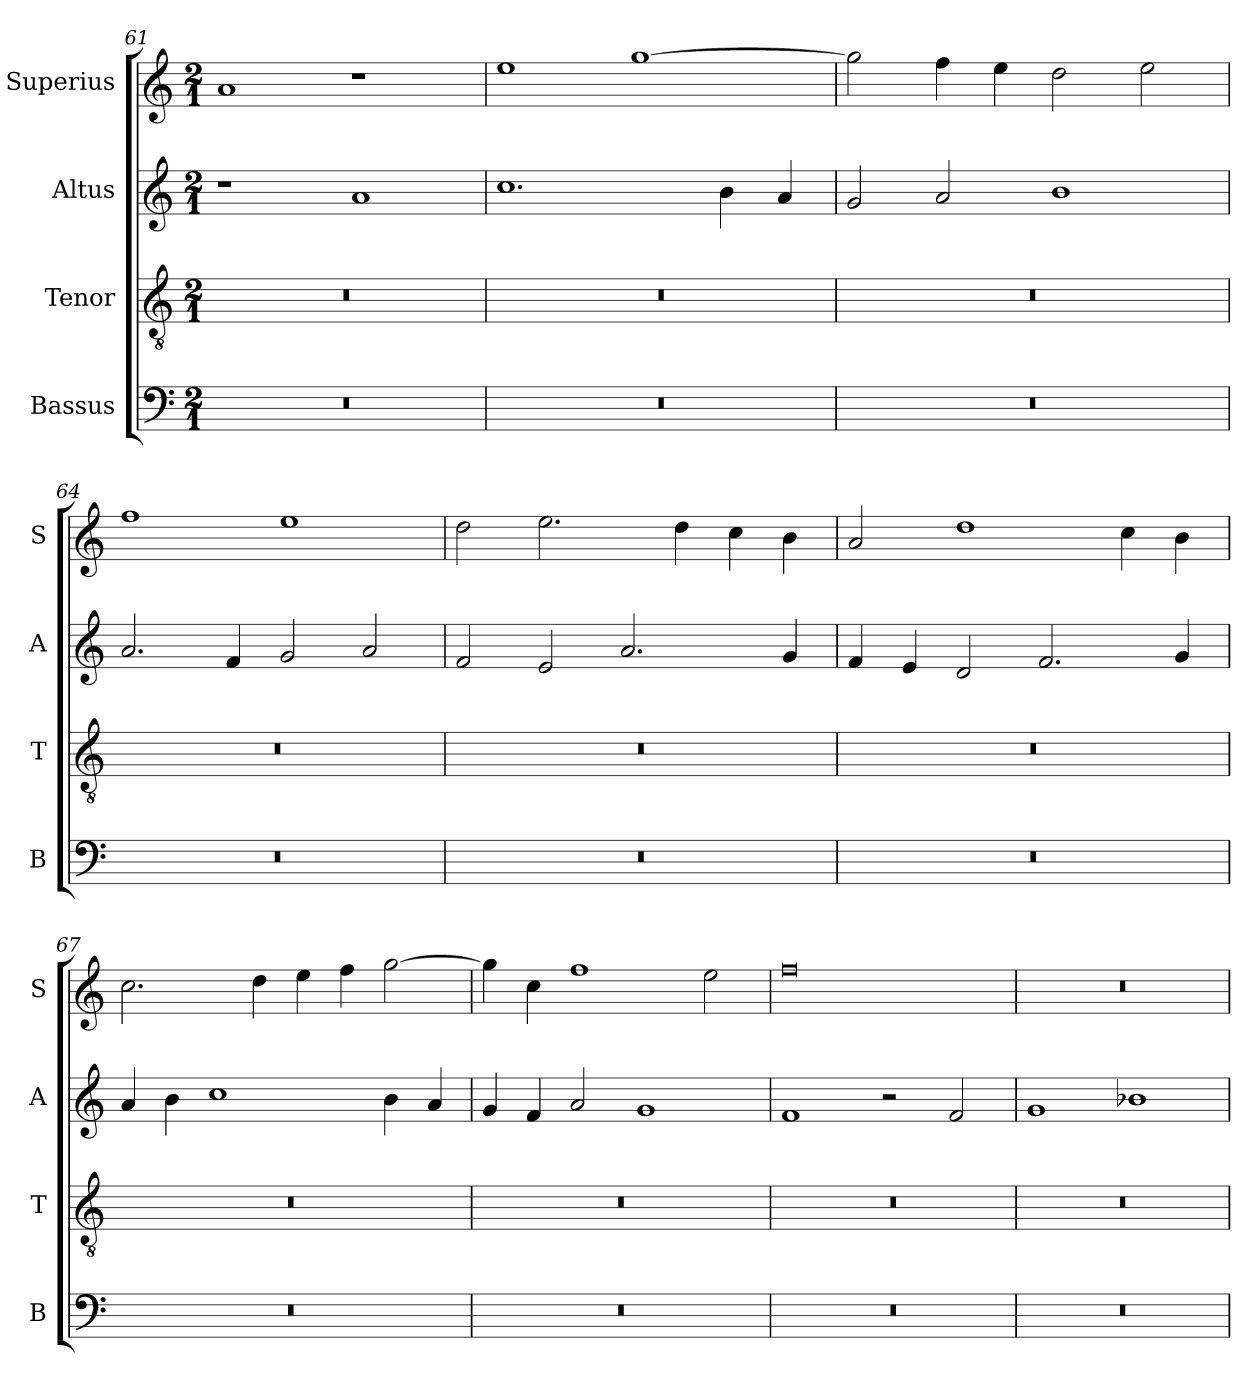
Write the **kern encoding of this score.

**kern	**kern	**kern	**kern
*part4	*part3	*part2	*part1
*staff4	*staff3	*staff2	*staff1
*I"Bassus	*I"Tenor	*I"Altus	*I"Superius
*I'B	*I'T	*I'A	*I'S
*clefF4	*clefGv2	*clefG2	*clefG2
*k[]	*k[]	*k[]	*k[]
*C:	*C:	*C:	*C:
*M2/1	*M2/1	*M2/1	*M2/1
=61	=61	=61	=61
0r	0r	1r	1a
.	.	1a	1r
=62	=62	=62	=62
0r	0r	1.cc	1ee
.	.	.	[1gg
.	.	4b	.
.	.	4a	.
=63	=63	=63	=63
0r	0r	2g	2gg]
.	.	2a	4ff
.	.	.	4ee
.	.	1b	2dd
.	.	.	2ee
=64	=64	=64	=64
0r	0r	2.a	1ff
.	.	4f	.
.	.	2g	1ee
.	.	2a	.
=65	=65	=65	=65
0r	0r	2f	2dd
.	.	2e	2.ee
.	.	2.a	.
.	.	.	4dd
.	.	.	4cc
.	.	4g	4b
=66	=66	=66	=66
0r	0r	4f	2a
.	.	4e	.
.	.	2d	1dd
.	.	2.f	.
.	.	.	4cc
.	.	4g	4b
=67	=67	=67	=67
0r	0r	4a	2.cc
.	.	4b	.
.	.	1cc	.
.	.	.	4dd
.	.	.	4ee
.	.	.	4ff
.	.	4b	[2gg
.	.	4a	.
=68	=68	=68	=68
0r	0r	4g	4gg]
.	.	4f	4cc
.	.	2a	1ff
.	.	1g	.
.	.	.	2ee
=69	=69	=69	=69
0r	0r	1f	0ff
.	.	2r	.
.	.	2f	.
=70	=70	=70	=70
0r	0r	1g	0r
.	.	1b-X	.
=	=	=	=
*-	*-	*-	*-
